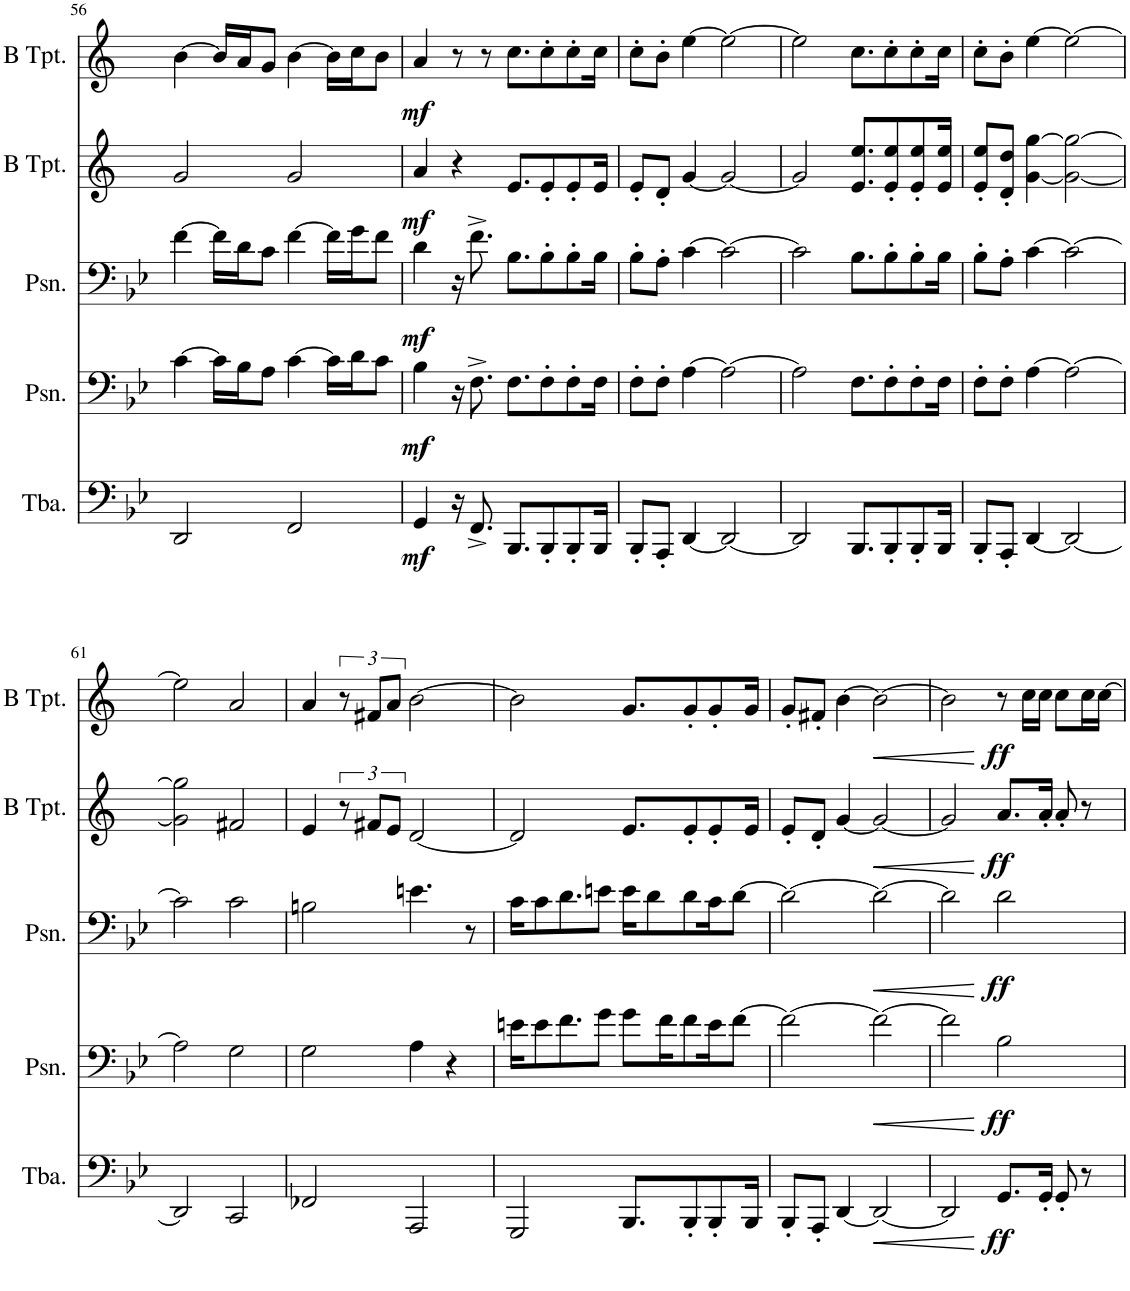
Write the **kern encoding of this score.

**kern	**dynam	**kern	**dynam	**kern	**dynam	**kern	**dynam	**kern	**dynam
*part5	*part5	*part4	*part4	*part3	*part3	*part2	*part2	*part1	*part1
*staff5	*staff5	*staff4	*staff4	*staff3	*staff3	*staff2	*staff2	*staff1	*staff1
*I"Tuba	*	*I"Posaune	*	*I"Posaune	*	*I"Trompete in B	*	*I"Trompete in B	*
*I'Tba.	*	*I'Psn.	*	*I'Psn.	*	*	*	*	*
!!LO:PB:g=z
*clefF4	*	*clefF4	*	*clefF4	*	*clefG2	*	*clefG2	*
*	*	*	*	*	*	*Trd1c2	*	*Trd1c2	*
*k[b-e-]	*	*k[b-e-]	*	*k[b-e-]	*	*k[]	*	*k[]	*
*M4/4	*	*M4/4	*	*M4/4	*	*M4/4	*	*M4/4	*
=56	=56	=56	=56	=56	=56	=56	=56	=56	=56
2DD/	.	[4c\	.	[4f\	.	2g/	.	[4b\	.
.	.	16c\LL]	.	16f\LL]	.	.	.	16b/LL]	.
.	.	16B-\J	.	16d\J	.	.	.	16a/J	.
.	.	8A\J	.	8c\J	.	.	.	8g/J	.
2FF/	.	[4c\	.	[4f\	.	2g/	.	[4b\	.
.	.	16c\LL]	.	16f\LL]	.	.	.	16b\LL]	.
.	.	16d\J	.	16g\J	.	.	.	16cc\J	.
.	.	8c\J	.	8f\J	.	.	.	8b\J	.
=57	=57	=57	=57	=57	=57	=57	=57	=57	=57
!	!LO:DY:b	!	!LO:DY:b	!	!LO:DY:b	!	!LO:DY:b	!	!LO:DY:b
4GG/	mf	4B-\	mf	4d\	mf	4a/	mf	4a/	mf
16r	.	16r	.	16r	.	4r	.	8r	.
8.FF^/	.	8.F^\	.	8.f^\	.	.	.	.	.
.	.	.	.	.	.	.	.	8r	.
8.BBB-/L	.	8.F\L	.	8.B-\L	.	8.e/L	.	8.cc\L	.
8BBB-'/	.	8F'\	.	8B-'\	.	8e'/	.	8cc'\	.
8BBB-'/	.	8F'\	.	8B-'\	.	8e'/	.	8cc'\	.
16BBB-/Jk	.	16F\Jk	.	16B-\Jk	.	16e/Jk	.	16cc\Jk	.
=58	=58	=58	=58	=58	=58	=58	=58	=58	=58
8BBB-'/L	.	8F'\L	.	8B-'\L	.	8e'/L	.	8cc'\L	.
8AAA'/J	.	8F'\J	.	8A'\J	.	8d'/J	.	8b'\J	.
[4DD/	.	[4A\	.	[4c\	.	[4g/	.	[4ee\	.
2DD/_	.	2A\_	.	2c\_	.	2g/_	.	2ee\_	.
=59	=59	=59	=59	=59	=59	=59	=59	=59	=59
2DD/]	.	2A\]	.	2c\]	.	2g/]	.	2ee\]	.
8.BBB-/L	.	8.F\L	.	8.B-\L	.	8.e/ 8.ee/L	.	8.cc\L	.
8BBB-'/	.	8F'\	.	8B-'\	.	8e/' 8ee/'	.	8cc'\	.
8BBB-'/	.	8F'\	.	8B-'\	.	8e/' 8ee/'	.	8cc'\	.
16BBB-/Jk	.	16F\Jk	.	16B-\Jk	.	16e/ 16ee/Jk	.	16cc\Jk	.
=60	=60	=60	=60	=60	=60	=60	=60	=60	=60
8BBB-'/L	.	8F'\L	.	8B-'\L	.	8e/' 8ee/'L	.	8cc'\L	.
8AAA'/J	.	8F'\J	.	8A'\J	.	8d/' 8dd/'J	.	8b'\J	.
[4DD/	.	[4A\	.	[4c\	.	[4g\ [4gg\	.	[4ee\	.
2DD/_	.	2A\_	.	2c\_	.	2g\_ 2gg\_	.	2ee\_	.
!!LO:LB:g=z
=61	=61	=61	=61	=61	=61	=61	=61	=61	=61
2DD/]	.	2A\]	.	2c\]	.	2g\] 2gg\]	.	2ee\]	.
2CC/	.	2G\	.	2c\	.	2f#X/	.	2a/	.
=62	=62	=62	=62	=62	=62	=62	=62	=62	=62
2FF-X/	.	2G\	.	2Bn\	.	4e/	.	4a/	.
.	.	.	.	.	.	12r	.	12r	.
.	.	.	.	.	.	12f#X/L	.	12f#X/L	.
.	.	.	.	.	.	12e/J	.	12a/J	.
2AAA/	.	4A\	.	4.en\	.	[2d/	.	[2b\	.
.	.	4r	.	.	.	.	.	.	.
.	.	.	.	8r	.	.	.	.	.
=63	=63	=63	=63	=63	=63	=63	=63	=63	=63
2GGG/	.	16en\KL	.	16c\KL	.	2d/]	.	2b\]	.
.	.	8e\	.	8c\	.	.	.	.	.
.	.	8.f\	.	8.d\	.	.	.	.	.
.	.	8g\J	.	8en\J	.	.	.	.	.
8.BBB-/L	.	8g\L	.	16e\KL	.	8.e/L	.	8.g/L	.
.	.	.	.	8d\	.	.	.	.	.
.	.	16f\K	.	.	.	.	.	.	.
8BBB-'/	.	8f\	.	8d\	.	8e'/	.	8g'/	.
8BBB-'/	.	16e\K	.	16c\K	.	8e'/	.	8g'/	.
.	.	[8f\J	.	[8d\J	.	.	.	.	.
16BBB-/Jk	.	.	.	.	.	16e/Jk	.	16g/Jk	.
=64	=64	=64	=64	=64	=64	=64	=64	=64	=64
8BBB-'/L	.	2f\_	.	2d\_	.	8e'/L	.	8g'/L	.
8AAA'/J	.	.	.	.	.	8d'/J	.	8f#X'/J	.
[4DD/	.	.	.	.	.	[4g/	.	[4b\	.
!	!LO:HP:b	!	!LO:HP:b	!	!LO:HP:b	!	!LO:HP:b	!	!LO:HP:b
2DD/_	<	2f\_	<	2d\_	<	2g/_	<	2b\_	<
=65	=65	=65	=65	=65	=65	=65	=65	=65	=65
2DD/]	.	2f\]	.	2d\]	.	2g/]	.	2b\]	.
!	!LO:DY:n=1:b	!	!LO:DY:n=1:b	!	!LO:DY:n=1:b	!	!LO:DY:n=1:b	!	!LO:DY:n=1:b
8.GG/L	[ ff	2B-\	[ ff	2d\	[ ff	8.a/L	[ ff	8r	[ ff
.	.	.	.	.	.	.	.	16cc\LL	.
16GG'/Jk	.	.	.	.	.	16a'/Jk	.	16cc\JJ	.
8GG'/	.	.	.	.	.	8a'/	.	8cc\L	.
8r	.	.	.	.	.	8r	.	16cc\L	.
.	.	.	.	.	.	.	.	[16cc\JJ	.
=	=	=	=	=	=	=	=	=	=
*-	*-	*-	*-	*-	*-	*-	*-	*-	*-
